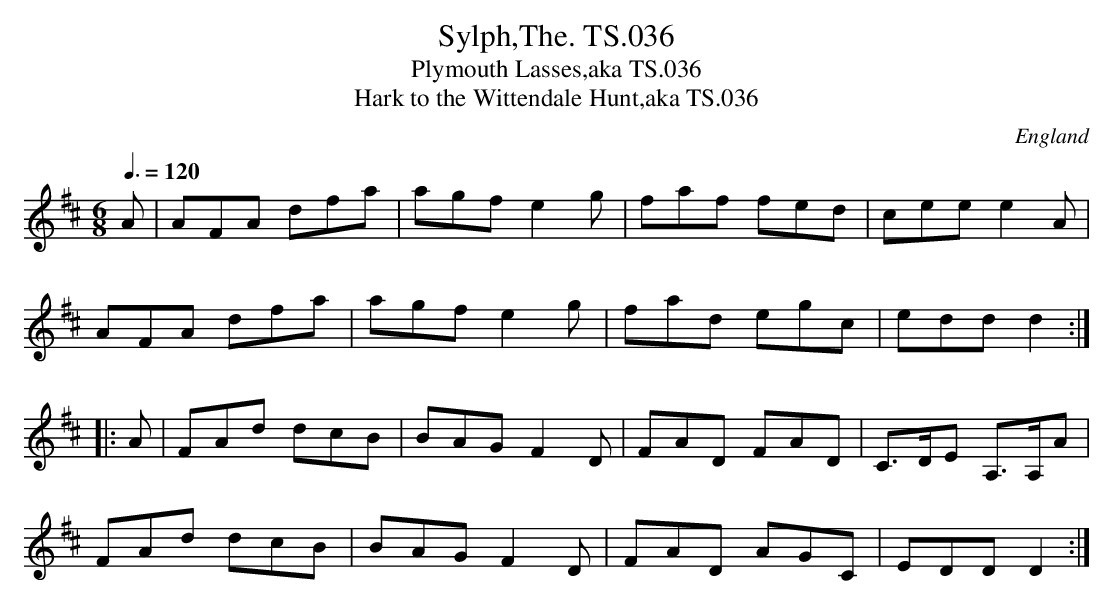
X:1
T:Sylph,The. TS.036
T:Plymouth Lasses,aka TS.036
T:Hark to the Wittendale Hunt,aka TS.036
M:6/8
L:1/8
Q:3/8=120
O:England
notC:Prefixed as 'No.24' in MS
K:D major
A|AFA dfa|agf e2g|faf fed|ceee2A|!
AFA dfa|agfe2g|fad egc|eddd2:|!
|:A|FAd dcB|BAGF2D|FAD FAD|C>DE A,>A,A|!
FAd dcB|BAG F2D|FAD AGC|EDDD2:|]
